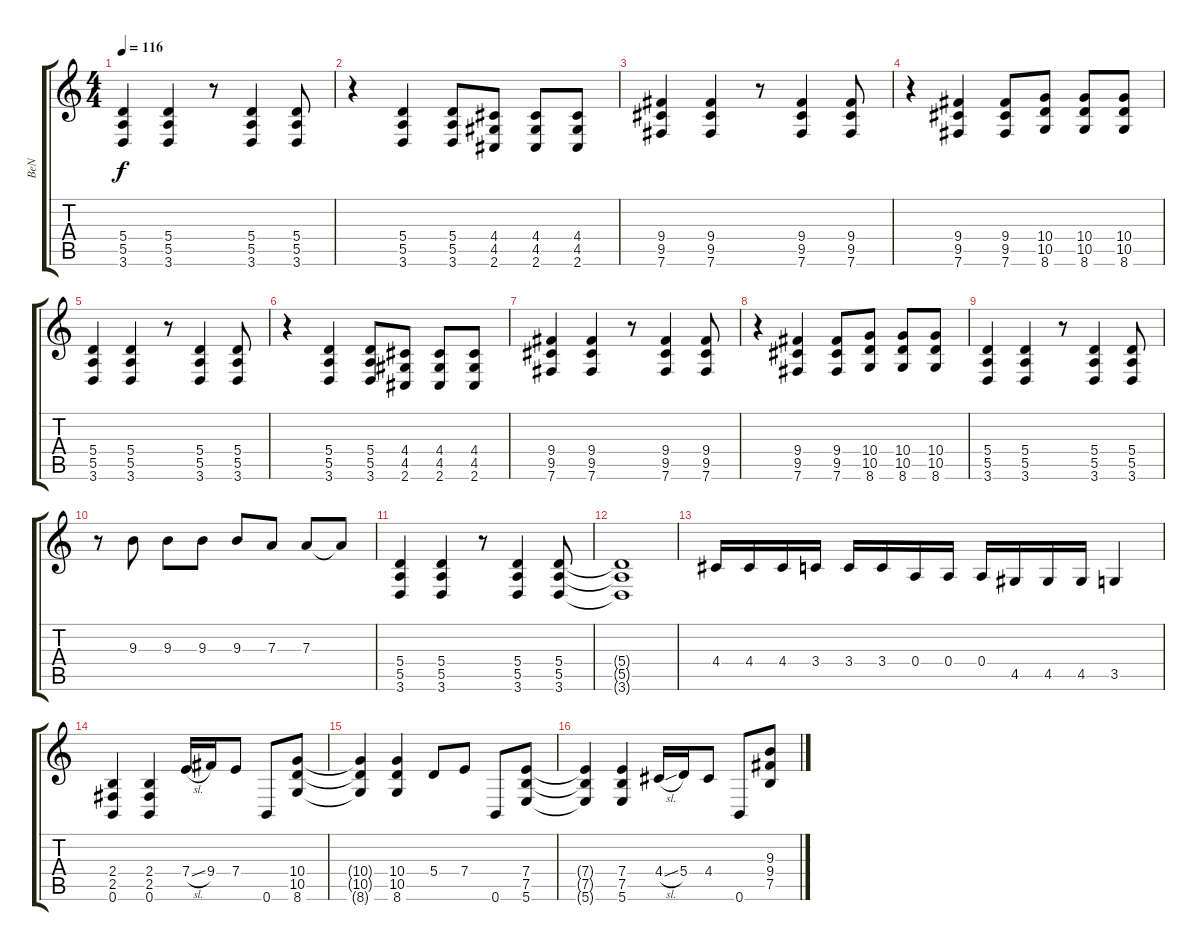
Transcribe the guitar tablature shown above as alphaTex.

\track ("BeN" "BeN") {instrument distortionguitar}
\staff {score tabs}
\tuning (B3 Gb3 D3 A2 E2 B1) {hide}
\ts (4 4)
\tempo 116
\clef g2
\ks c
(5.4 5.5 3.6).4{dy f} (5.4 5.5 3.6).4 r.8 (5.4 5.5 3.6).4 (5.4 5.5 3.6).8 |
r.4 (5.4 5.5 3.6).4 (5.4 5.5 3.6).8 (4.4 4.5 2.6).8 (4.4 4.5 2.6).8 (4.4 4.5 2.6).8 |
(9.4 9.5 7.6).4 (9.4 9.5 7.6).4 r.8 (9.4 9.5 7.6).4 (9.4 9.5 7.6).8 |
r.4 (9.4 9.5 7.6).4 (9.4 9.5 7.6).8 (10.4 10.5 8.6).8 (10.4 10.5 8.6).8 (10.4 10.5 8.6).8 |
(5.4 5.5 3.6).4 (5.4 5.5 3.6).4 r.8 (5.4 5.5 3.6).4 (5.4 5.5 3.6).8 |
r.4 (5.4 5.5 3.6).4 (5.4 5.5 3.6).8 (4.4 4.5 2.6).8 (4.4 4.5 2.6).8 (4.4 4.5 2.6).8 |
(9.4 9.5 7.6).4 (9.4 9.5 7.6).4 r.8 (9.4 9.5 7.6).4 (9.4 9.5 7.6).8 |
r.4 (9.4 9.5 7.6).4 (9.4 9.5 7.6).8 (10.4 10.5 8.6).8 (10.4 10.5 8.6).8 (10.4 10.5 8.6).8 |
(5.4 5.5 3.6).4 (5.4 5.5 3.6).4 r.8 (5.4 5.5 3.6).4 (5.4 5.5 3.6).8 |
r.8 9.3.8 9.3.8 9.3.8 9.3.8 7.3.8 7.3.8 7.3{t}.8 |
(5.4 5.5 3.6).4 (5.4 5.5 3.6).4 r.8 (5.4 5.5 3.6).4 (5.4 5.5 3.6).8 |
(5.4{t} 5.5{t} 3.6{t}).1 |
4.4.16 4.4.16 4.4.16 3.4.16 3.4.16 3.4.16 0.4.16 0.4.16 0.4.16 4.5.16 4.5.16 4.5.16 3.5.4 |
(2.4 2.5 0.6).4 (2.4 2.5 0.6).4 7.4{sl}.16 9.4.16 7.4.8 0.6.8 (10.4 10.5 8.6).8 |
(10.4{t} 10.5{t} 8.6{t}).4 (10.4 10.5 8.6).4 5.4.8 7.4.8 0.6.8 (7.4 7.5 5.6).8 |
(7.4{t} 7.5{t} 5.6{t}).4 (7.4 7.5 5.6).4 4.4{sl}.16 5.4.16 4.4.8 0.6.8 (9.3 9.4 7.5).8
